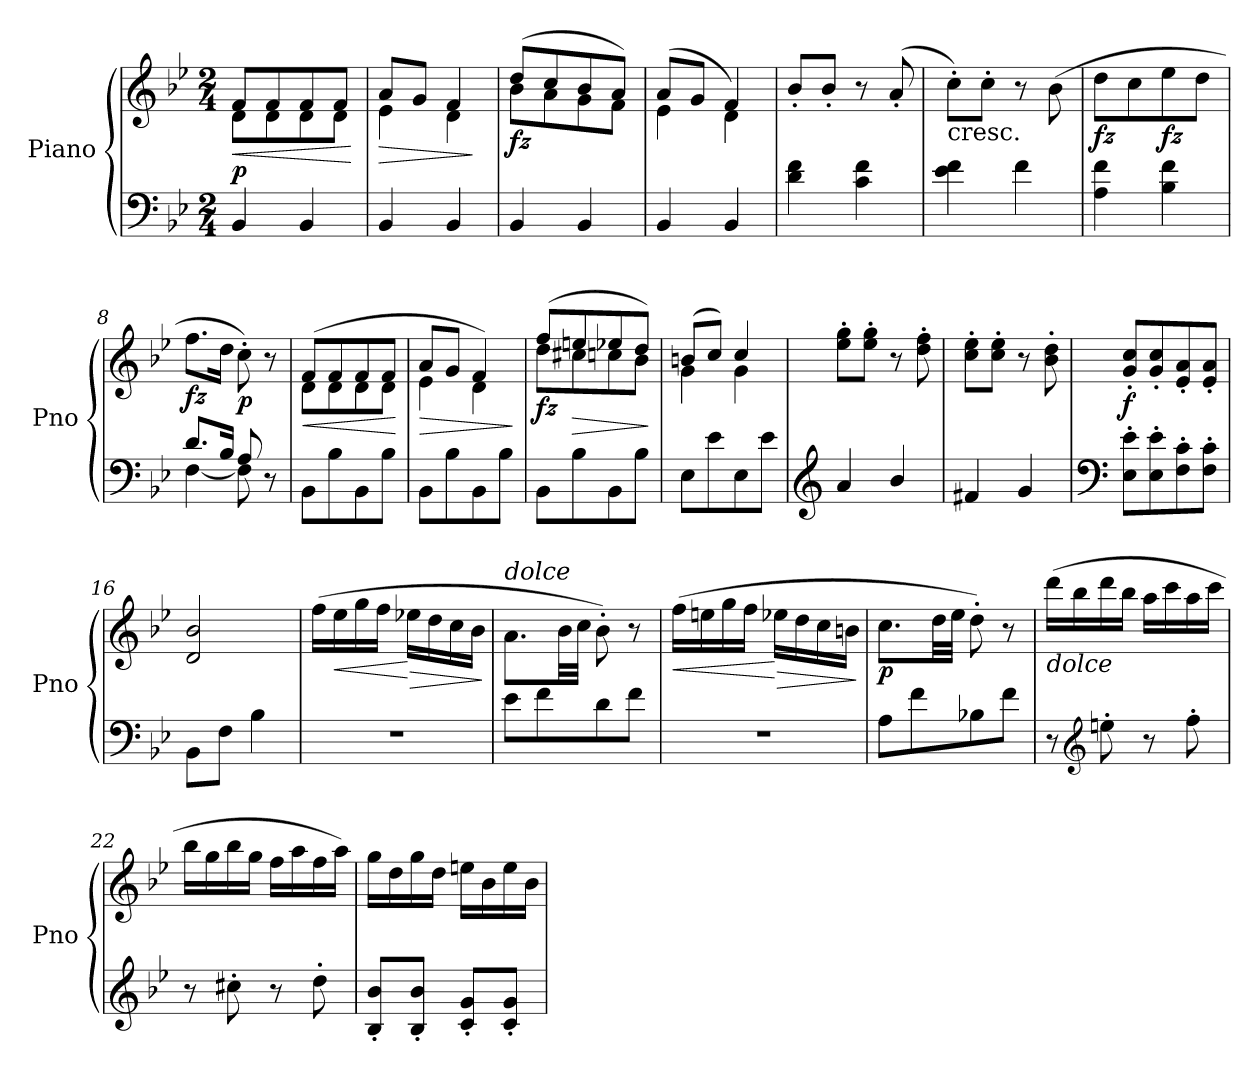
**kern	**kern	**dynam
*part1	*part1	*part1
*staff2	*staff1	*staff1/2
*I"Piano	*	*
*I'Pno	*	*
*clefF4	*clefG2	*
*k[b-e-]	*k[b-e-]	*
*M2/4	*M2/4	*
=1	=1	=1
!	!LO:TX:a:B:t=Andante con espressione.	!
!	!	!LO:HP:b
*	*^	*
!	!	!	!LO:DY:n=1:a=2
4BB-/	8f/L	8d\L	< p
.	8f/	8d\	.
4BB-/	8f/	8d\	.
.	8f/J	8d\J	.
*	*v	*v	*
.	.	[
=2	=2	=2
!	!	!LO:HP:b
*	*^	*
4BB-/	8a/L	4e-\	>
.	8g/J	.	.
4BB-/	4f/	4d\	.
*	*v	*v	*
.	.	]
=3	=3	=3
*	*^	*
!	!	!	!LO:DY:b
4BB-/	(>8dd/L	8b-\L	fz
.	8cc/	8a\	.
4BB-/	8b-/	8g\	.
.	8a/J)	8f\J	.
=4	=4	=4	=4
4BB-/	(>8a/L	4e-\	.
.	8g/J	.	.
4BB-/	4f/)	4d\	.
*	*v	*v	*
=5	=5	=5
4d\< 4f\<	8b-'/L	.
.	8b-'/J	.
4c\ 4f\	8r	.
.	(>8a'/	.
=6	=6	=6
!	!LO:TX:b:t=cresc.	!
4e-\ 4f\	8cc'\L)	.
.	8cc'\J	.
4f\	8r	.
.	(>8b-\	.
=7	=7	=7
!	!	!LO:DY:b
4A\ 4f\	8dd\L	fz
.	8cc\	.
!	!	!LO:DY:b
4B-\ 4f\	8ee-\	fz
.	8dd\J	.
=8	=8	=8
*^	*	*
!	!	!	!LO:DY:b
8.d/L	[4F\	8.ff\L	fz
16B-/Jk	.	16dd\Jk	.
!	!	!	!LO:DY:b
8A/	8F\]	8cc'\)	p
8ryy	8r	8r	.
!!LO:LB:g=z
=9	=9	=9	=9
!	!	!	!LO:HP:b
*v	*v	*^	*
8BB-\L	(>8f/L	8d\L	<
8B-\	8f/	8d\	.
8BB-\	8f/	8d\	.
8B-\J	8f/J	8d\J	.
*	*v	*v	*
.	.	[
=10	=10	=10
!	!	!LO:HP:b
*	*^	*
8BB-\L	8a/L	4e-\	>
8B-\	8g/J	.	.
8BB-\	4f/)	4d\	.
8B-\J	.	.	.
*	*v	*v	*
.	.	]
=11	=11	=11
*	*^	*
!	!	!	!LO:DY:b
8BB-\L	(>8ff/L	8dd\L	fz
!	!	!	!LO:HP:b
8B-\	8een/	8cc#X\	>
8BB-\	8ee-X/	8ccn\	.
8B-\J	8dd/J)	8b-\J	.
*	*v	*v	*
.	.	]
=12	=12	=12
*	*^	*
8E-\L	(>8bn/L	4g\	.
8e-\	8cc/J)	.	.
8E-\	4cc/	4g\	.
8e-\J	.	.	.
*	*v	*v	*
=13	=13	=13
*clefG2	*	*
4a/	8ee-\' 8gg\'L	.
.	8ee-\' 8gg\'J	.
4b-/	8r	.
.	8dd\' 8ff\'	.
=14	=14	=14
4f#X/	8cc\' 8ee-\'L	.
.	8cc\' 8ee-\'J	.
4g/	8r	.
.	8b-\' 8dd\'	.
=15	=15	=15
*clefF4	*	*
!	!	!LO:DY:b
8E-\' 8e-\'L	8g/' 8cc/'L	f
8E-\' 8e-\'	8g/' 8cc/'	.
8F\<' 8c\<'	8e-/' 8a/'	.
8F\' 8c\'J	8e-/' 8a/'J	.
=16	=16	=16
8BB-<\L	2d/ 2b-/	.
8F<\J	.	.
4B-\	.	.
!!LO:LB:g=z
=17	=17	=17
2r	(>16ff\LL	.
!	!	!LO:HP:b
.	16ee-\	<
.	16gg\	.
.	16ff\JJ	.
!	!	!LO:HP:n=1:b
.	16ee-X\LL	[ >
.	16dd\	.
.	16cc\	.
.	16b-\JJ	.
.	.	]
=18	=18	=18
!	!LO:TX:a:i:t=dolce	!
8e-\L	8.a\L	.
8f\	.	.
.	32b-\LL	.
.	32cc\JJJ	.
8d\	8b-'\)	.
8f\J	8r	.
=19	=19	=19
!	!	!LO:HP:b
2r	(>16ff\LL	<
.	16een\	.
.	16gg\	.
.	16ff\JJ	.
!	!	!LO:HP:n=1:b
.	16ee-X\LL	[ >
.	16dd\	.
.	16cc\	.
.	16bn\JJ	.
.	.	]
=20	=20	=20
!	!	!LO:DY:b
8A<\L	8.cc\L	p
8f\	.	.
.	32dd\LL	.
.	32ee-\JJJ	.
8B-X<\	8dd'\)	.
8f\J	8r	.
=21	=21	=21
!	!LO:TX:b:i:t=dolce	!
8r	(>16ddd\LL	.
.	16bb-\	.
*clefG2	*	*
8een<'\	16ddd\	.
.	16bb-\JJ	.
8r	16aa\LL	.
.	16ccc\	.
8ff'\	16aa\	.
.	16ccc\JJ	.
!!LO:LB:g=z
=22	=22	=22
8r	16bb-\LL	.
.	16gg\	.
8cc#X<'\	16bb-\	.
.	16gg\JJ	.
8r	16ff\LL	.
.	16aa\	.
8dd<'\	16ff\	.
.	16aa\JJ)	.
=23	=23	=23
8B-/' 8b-/'L	16gg\LL	.
.	16dd\	.
8B-/' 8b-/'J	16gg\	.
.	16dd\JJ	.
8c/<'< 8g/<'<L	16een\LL	.
.	16b-\	.
8c/' 8g/'J	16ee\	.
.	16b-\JJ	.
=	=	=
*-	*-	*-
